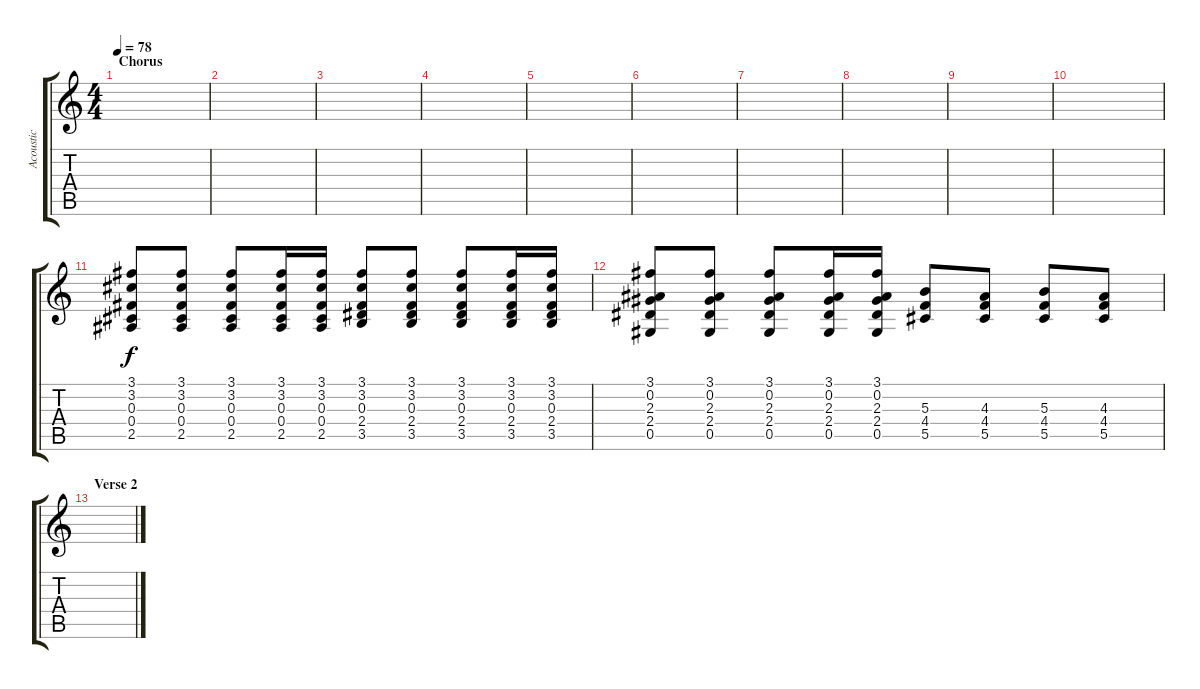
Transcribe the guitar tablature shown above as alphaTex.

\track ("Acoustic" "Acoustic") {instrument acousticguitarsteel}
\staff {score tabs}
\tuning (Eb4 Bb3 Gb3 Db3 Ab2 Eb2) {hide}
\ts (4 4)
\section ("" "Chorus")
\tempo 78
\clef g2
\ks c
|
|
|
|
|
|
|
|
|
|
(3.1 3.2 0.3 0.4 2.5).8 (3.1 3.2 0.3 0.4 2.5).8 (3.1 3.2 0.3 0.4 2.5).8 (3.1 3.2 0.3 0.4 2.5).16 (3.1 3.2 0.3 0.4 2.5).16 (3.1 3.2 0.3 2.4 3.5).8 (3.1 3.2 0.3 2.4 3.5).8 (3.1 3.2 0.3 2.4 3.5).8 (3.1 3.2 0.3 2.4 3.5).16 (3.1 3.2 0.3 2.4 3.5).16 |
(3.1 0.2 2.3 2.4 0.5).8 (3.1 0.2 2.3 2.4 0.5).8 (3.1 0.2 2.3 2.4 0.5).8 (3.1 0.2 2.3 2.4 0.5).16 (3.1 0.2 2.3 2.4 0.5).16 (5.3 4.4 5.5).8 (4.3 4.4 5.5).8 (5.3 4.4 5.5).8 (4.3 4.4 5.5).8 |
\section ("" "Verse 2")
